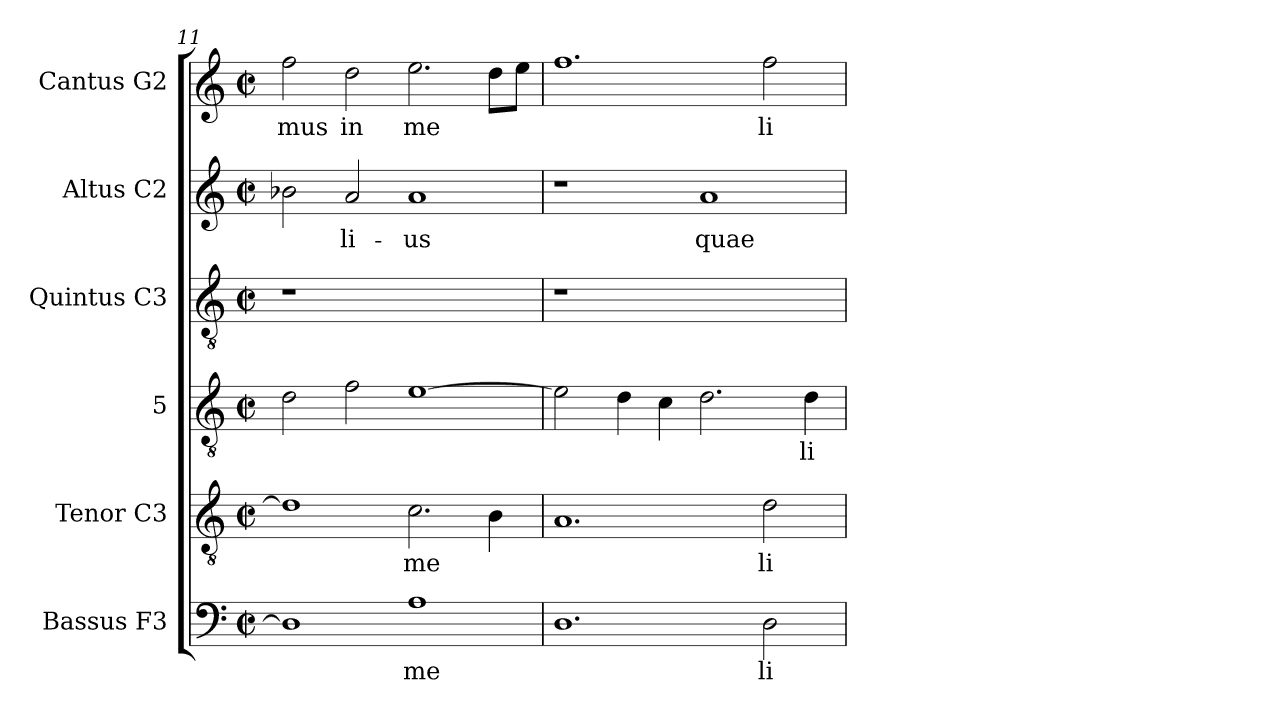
**kern	**text	**kern	**text	**kern	**text	**kern	**kern	**text	**kern	**text
*part6	*part6	*part5	*part5	*part4	*part4	*part3	*part2	*part2	*part1	*part1
*staff6	*staff6	*staff5	*staff5	*staff4	*staff4	*staff3	*staff2	*staff2	*staff1	*staff1
*I"Bassus  F3	*	*I"Tenor  C3	*	*I"5	*	*I"Quintus  C3	*I"Altus  C2	*	*I"Cantus  G2	*
*I'B	*	*I'T	*	*	*	*	*I'A	*	*I'C	*
*clefF4	*	*clefGv2	*	*clefGv2	*	*clefGv2	*clefG2	*	*clefG2	*
*k[]	*	*k[]	*	*k[]	*	*k[]	*k[]	*	*k[]	*
*C:	*	*C:	*	*C:	*	*C:	*C:	*	*C:	*
*M2/2	*	*M2/2	*	*M2/2	*	*M2/2	*M2/2	*	*M2/2	*
*met(c|)	*	*met(c|)	*	*met(c|)	*	*met(c|)	*met(c|)	*	*met(c|)	*
=11	=11	=11	=11	=11	=11	=11	=11	=11	=11	=11
!	!LO:LY:b:cj	!	!LO:LY:b:cj	!	!LO:LY:b:cj	!	!	!LO:LY:b:cj	!	!LO:LY:b:cj
1D]	.	1d]	.	2d\	--	1r	2b-X\	--	2ff\	-mus
!	!	!	!	!	!LO:LY:b:cj	!	!	!LO:LY:b:cj	!	!LO:LY:b:cj
.	.	.	.	2f\	--	.	2a/	-li-	2dd\	in
!	!LO:LY:b:cj	!	!LO:LY:b:cj	!	!LO:LY:b:cj	!	!	!LO:LY:b:cj	!	!LO:LY:b:cj
1A	me-	2.c\	me-	[>1e	--	1ryy	1a	-us	2.ee\	me-
!	!	!	!LO:LY:b:cj	!	!	!	!	!	!	!LO:LY:b:cj
.	.	4B\	--	.	.	.	.	.	8dd\L	--
!	!	!	!	!	!	!	!	!	!	!LO:LY:b:cj
.	.	.	.	.	.	.	.	.	8ee\J	--
=12	=12	=12	=12	=12	=12	=12	=12	=12	=12	=12
!	!LO:LY:b:cj	!	!LO:LY:b:cj	!	!LO:LY:b:cj	!	!	!	!	!LO:LY:b:cj
1.D	--	1.A	--	2e\]	--	1r	1r	.	1.ff	--
!	!	!	!	!	!LO:LY:b:cj	!	!	!	!	!
.	.	.	.	4d\	--	.	.	.	.	.
!	!	!	!	!	!LO:LY:b:cj	!	!	!	!	!
.	.	.	.	4c\	--	.	.	.	.	.
!	!	!	!	!	!LO:LY:b:cj	!	!	!LO:LY:b:cj	!	!
.	.	.	.	2.d\	--	1ryy	1a	quae	.	.
!	!LO:LY:b:cj	!	!LO:LY:b:cj	!	!	!	!	!	!	!LO:LY:b:cj
2D\	-li-	2d\	-li-	.	.	.	.	.	2ff\	-li-
!	!	!	!	!	!LO:LY:b:cj	!	!	!	!	!
.	.	.	.	4d\	-li-	.	.	.	.	.
=	=	=	=	=	=	=	=	=	=	=
*-	*-	*-	*-	*-	*-	*-	*-	*-	*-	*-
